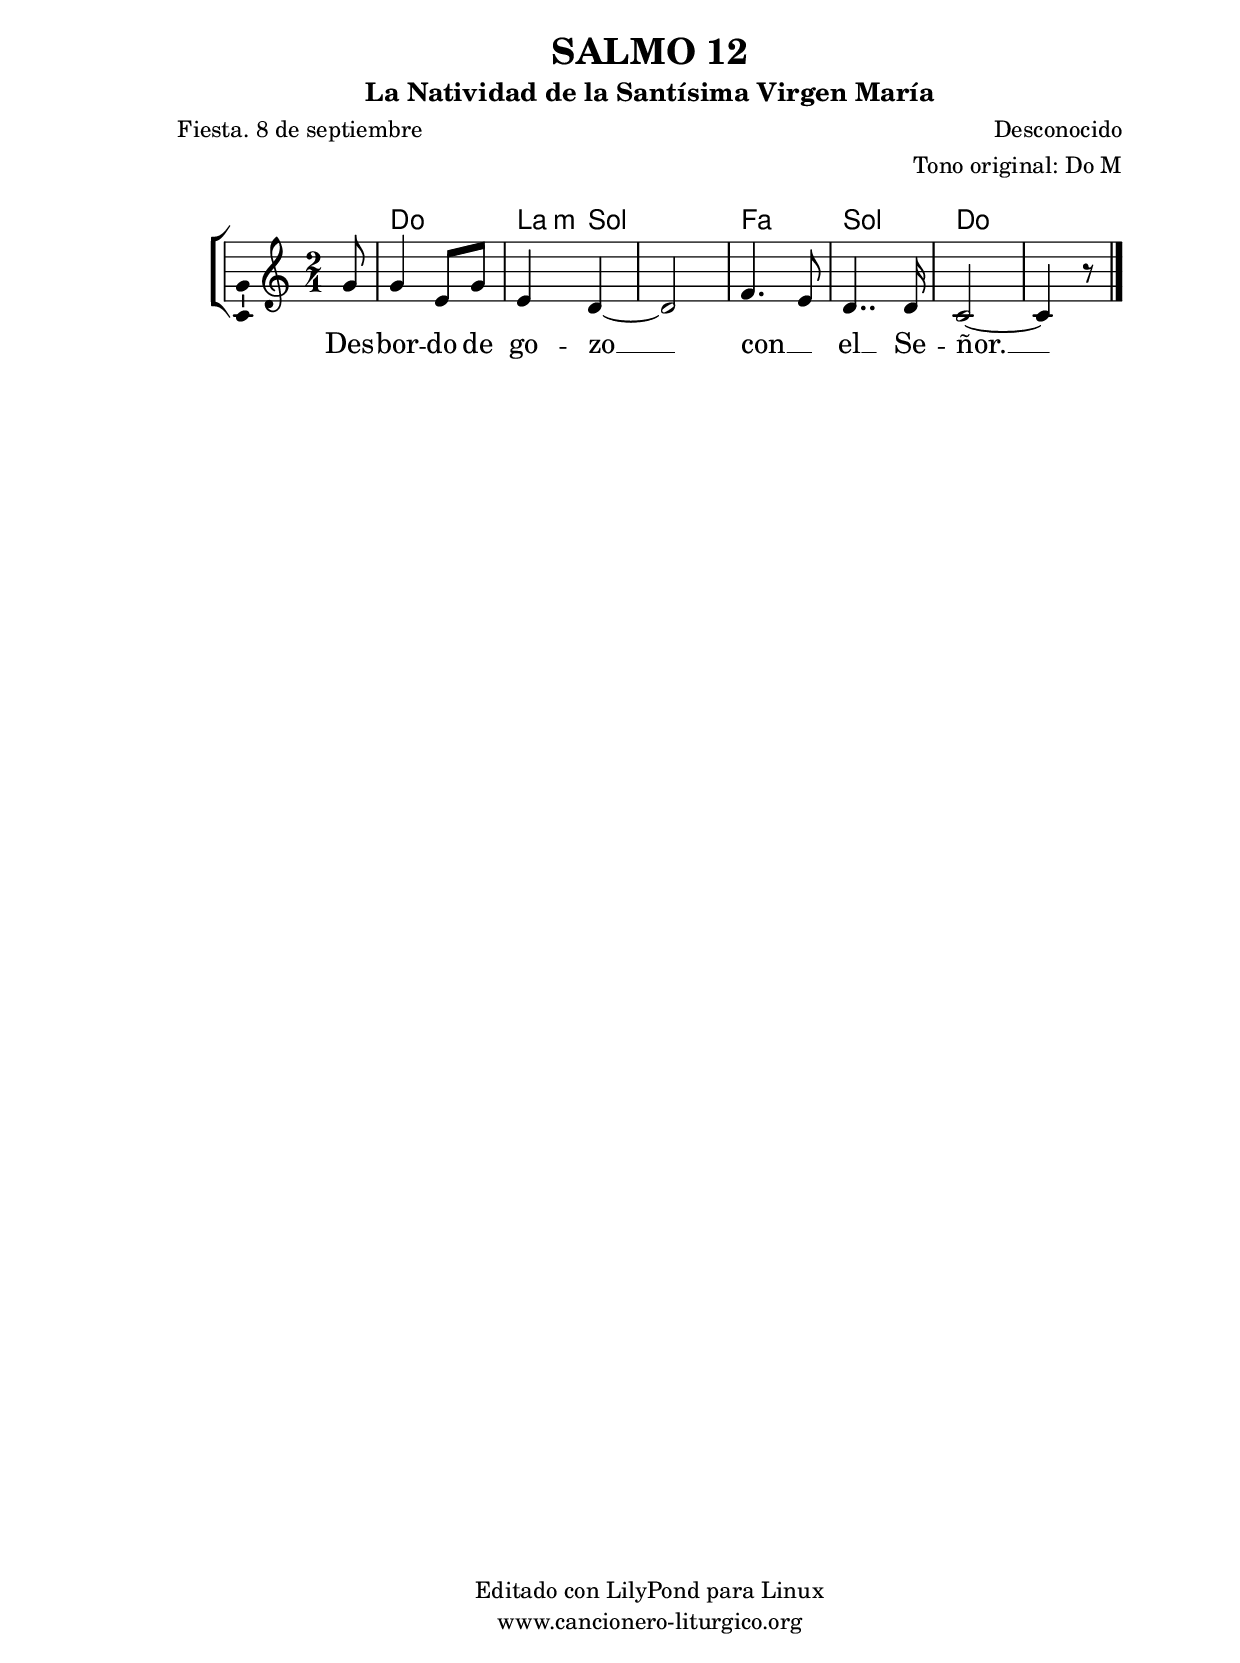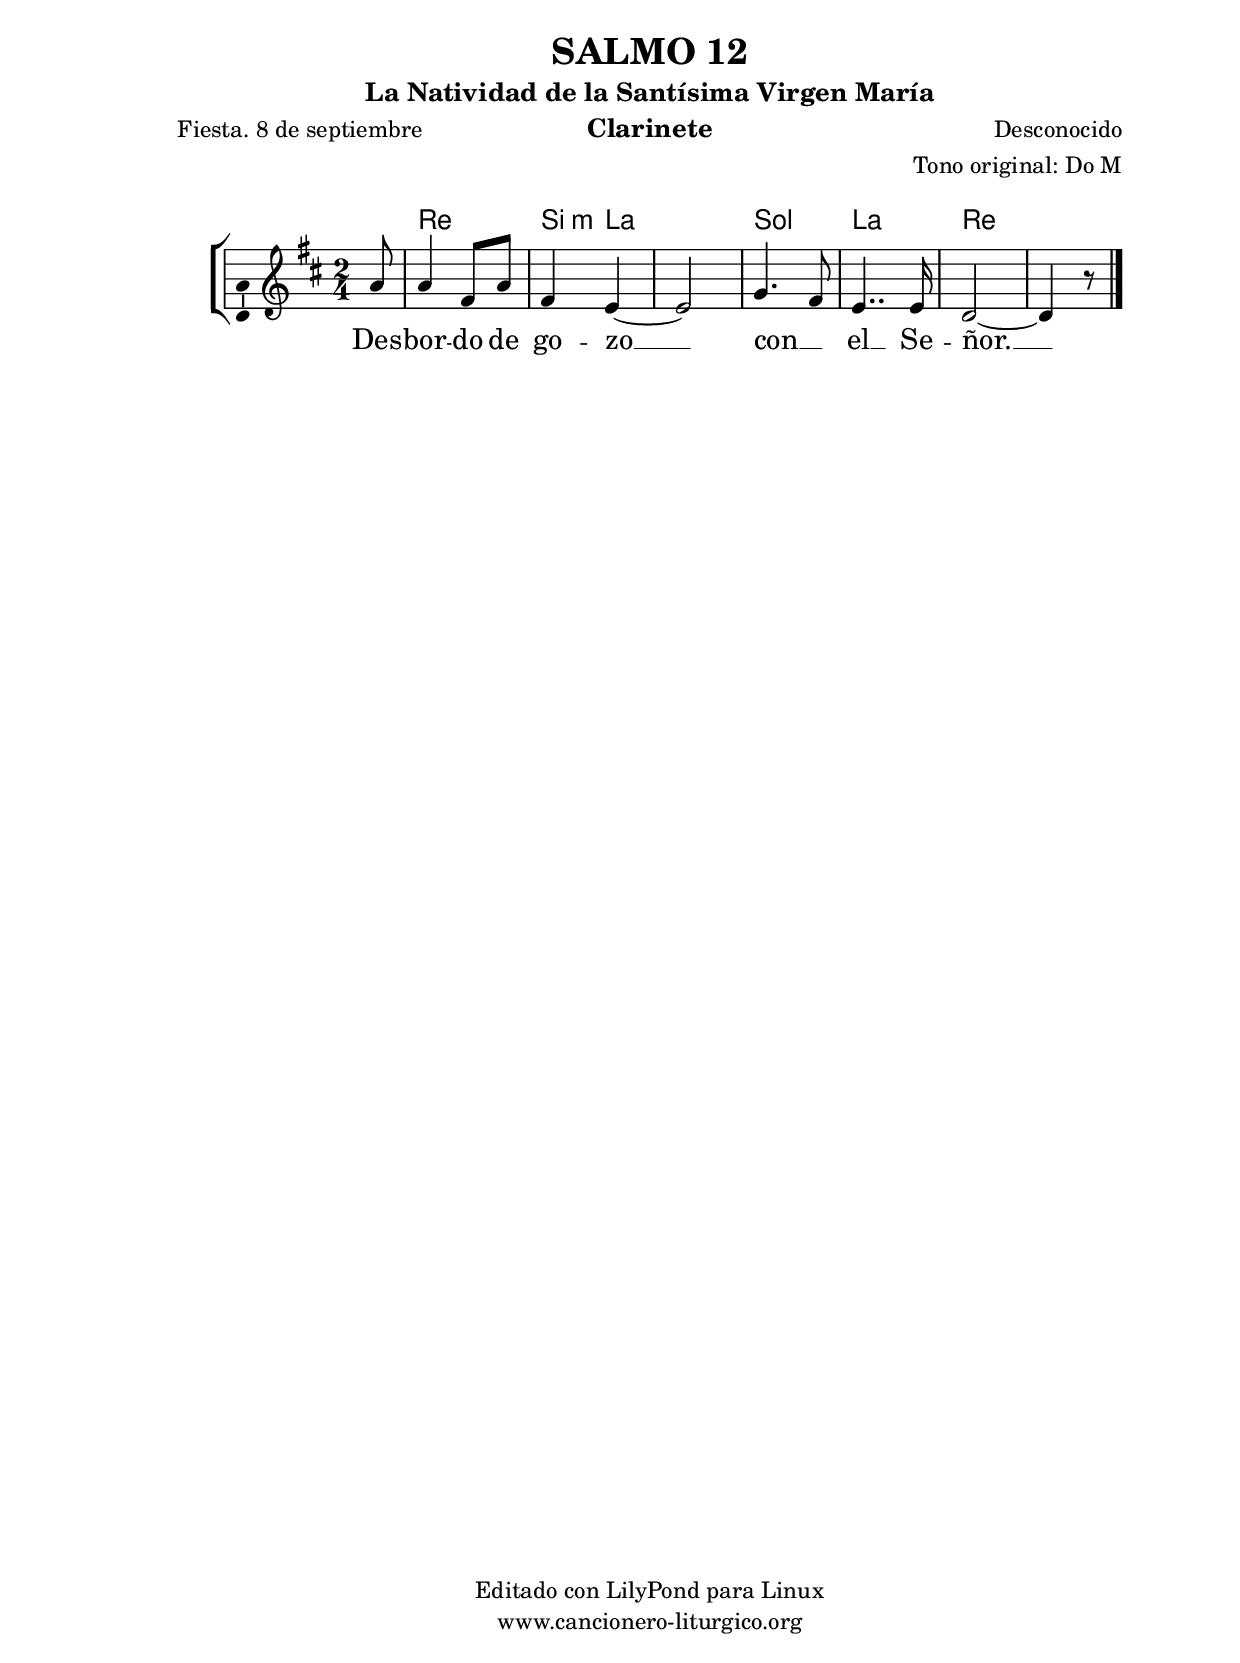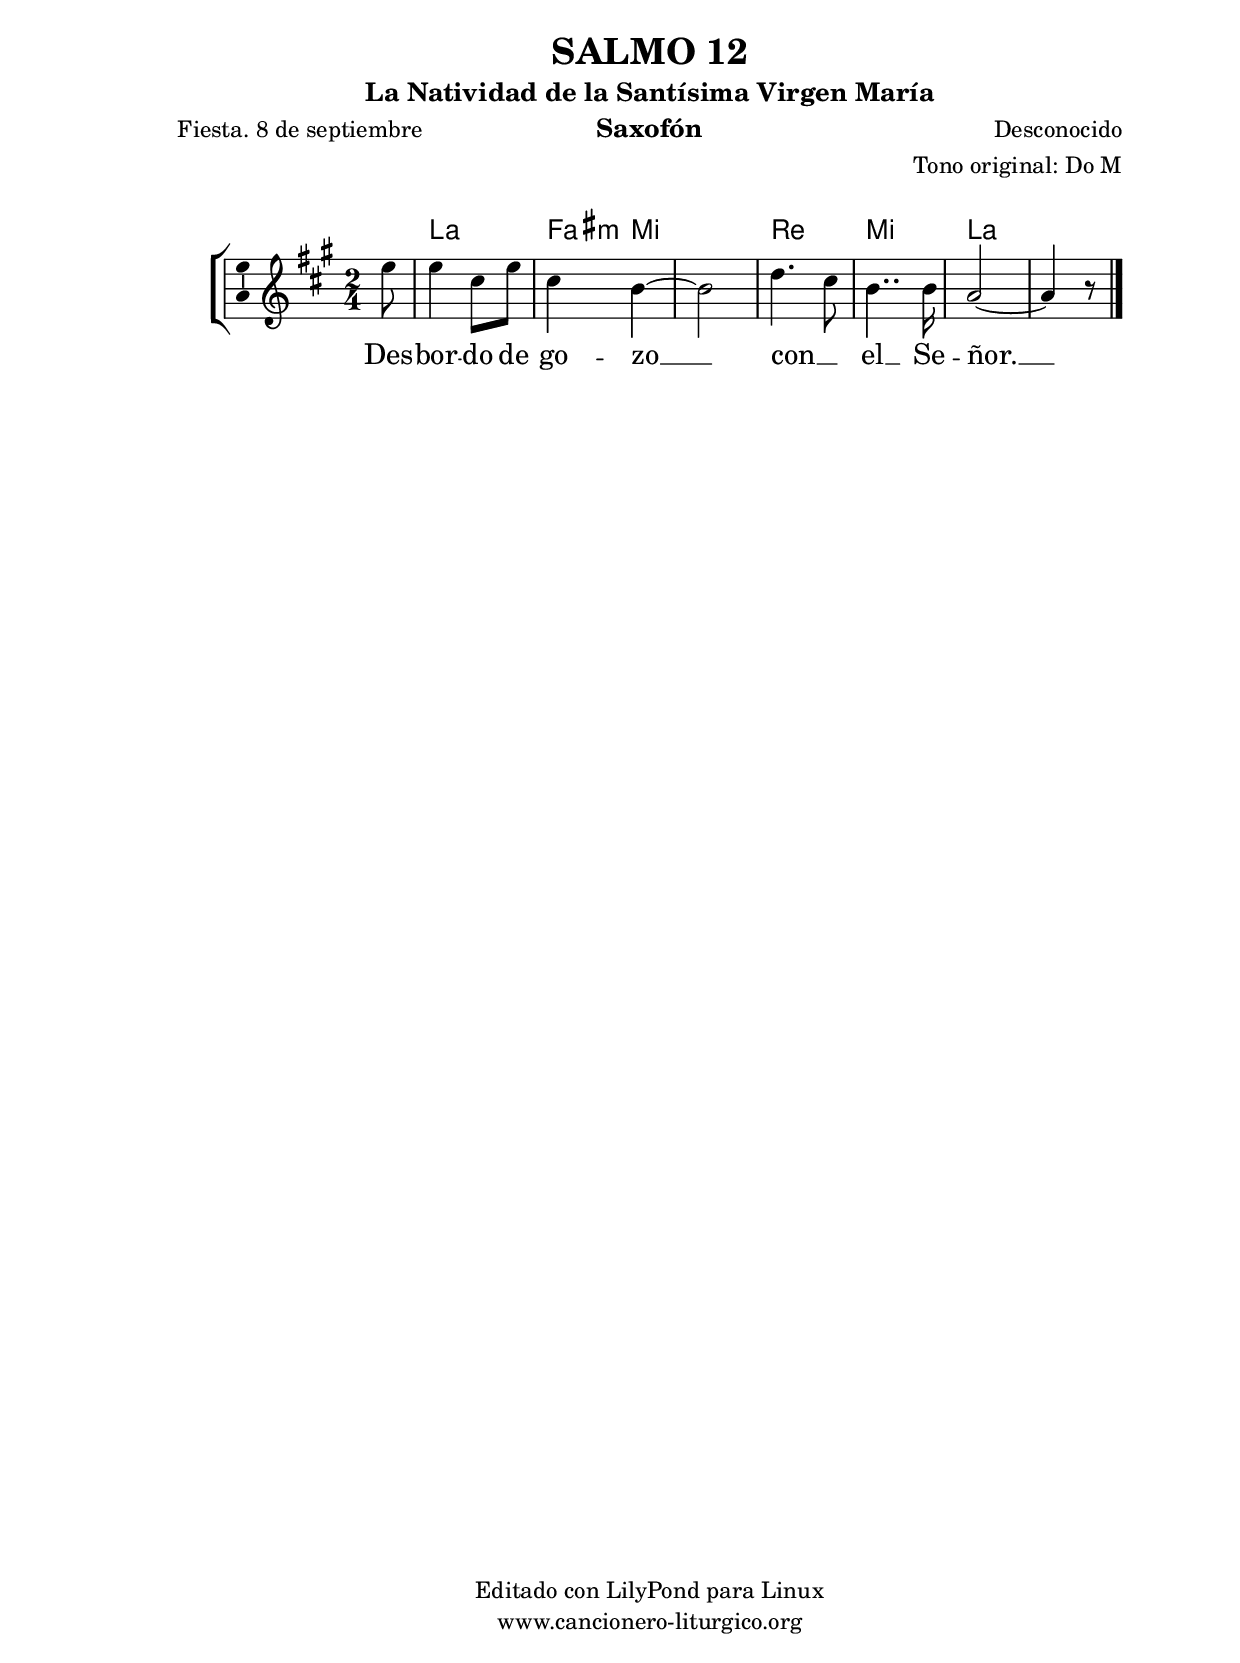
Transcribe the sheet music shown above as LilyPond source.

%
%para convertir .midi en .wav:
%timidity filename.midi -Ow -o finename.wav
%
%
%Para convertir de .wav a .mp3:
%lame -h -m j filename.wav
%
%
%para escuchar el midi:
%timidity nombrefichero.midi
%


%versión de lilypond para la que se ha escrito esta partitura:
\version "2.16.0"

	%Tamaño papel
	#(set-default-paper-size "a4")
	%Tamaño partitura
	#(set-global-staff-size 20)
	%No responde al pulsar sobre una nota
	#(ly:set-option 'point-and-click #f)

%parámetros del encabezamiento:
\header {
	title = "SALMO 12"
	subtitle = "La Natividad de la Santísima Virgen María"
	composer = "Desconocido"
	poet = "Fiesta. 8 de septiembre"
	meter = ""
%	arranger = "https://www.youtube.com/watch?v=0F4po_2kH9U"
	arranger = "Tono original: Do M"
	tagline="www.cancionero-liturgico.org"
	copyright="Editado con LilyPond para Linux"
	}

%parámetros asociados al papel:
\paper  {
	oddHeaderMarkup = \markup {\fill-line { \on-the-fly #not-first-page \fromproperty #'header:title \on-the-fly #not-first-page \fromproperty #'header:composer }}
	evenHeaderMarkup = \markup {\fill-line { \fromproperty #'header:composer \fromproperty #'header:title }}
	#(set-paper-size "a4")
	print-page-number = ##f
	first-page-number = 1
	print-first-page-number = ##f
%	head-separation = 3.0 \cm
	top-margin = 2.0 \cm
	bottom-margin = 0.5\cm
%%%	bottom-margin = -1.0\cm
	left-margin = 3.0 \cm
	line-width = 16.0 \cm 
	indent = 8\mm
	interscoreline = 2.\mm
	between-system-space = 15\mm
%	para que las partituras no llenen la hoja:
	ragged-bottom = ##t
%	idem para la última hoja:
	ragged-last-bottom = ##f
%	para que las partituras llenen el ancho del papel:
	ragged-last = ##f
	after-title-space = 2.5 \cm
%page-count=1
%system-count=8

	%Flexible Vertical Spacing
%	markup-markup-spacing =
%	#'((basic-distance . 15) (minimum-distance . 15) (padding . 3))
	markup-system-spacing =
	#'((basic-distance . 15) (minimum-distance . 15) (padding . 3))
	system-system-spacing =
	#'((basic-distance . 15) (minimum-distance . 15) (padding . 3))
	score-system-spacing =
	#'((basic-distance . 15) (minimum-distance . 15) (padding . 5))
%	top-system-spacing = % header
%	#'((basic-distance . 8) (minimum-distance . 0) (padding . 3))
%	top-markup-spacing =
%	#'((basic-distance . 20) (minimum-distance . 20) (padding . 3))
	last-bottom-spacing = % footer
	#'((basic-distance . 5) (minimum-distance . 5) (padding . 3))
%	score-markup-spacing =
%	#'((basic-distance . 16) (minimum-distance . 13) (padding . 3))

	}


%parámetros que afectan a toda la partitura:
global =  {
	%clave de sol (G):
	\clef G
	%armadura:
%	\transpose fis a
	\key c \major
	\tempo 4=80
	\set Score.tempoHideNote = ##t
	}


acordes = {
	\italianChords
	\chordmode {
%	\transpose fis a
{

s8
c2 a4:m g2. f2 g c2 c4 s8 %s8

	}
	}
}

melodia = 
%\transpose fis a
{
	\relative c''{
	\time 2/4

\partial8
g8
g4 e8 g
e4 d~
d2
f4. e8
d4.. d16
c2~
c4 r8 %s8


	\bar "|."
	}
	}


texto = \lyricmode {
Des -- bor -- do de go -- zo __
con __ _ el __ Se -- ñor. __
	}


acordesStaff = \context ChordNames = acordesStaff <<
	\set chordChanges = ##t
	\acordes
	>>


vozStaff = \context Voice = vozStaff
\with {\consists "Ambitus_engraver"}
<<
%	\set Staff.instrumentName = ""
%	\set Staff.shortInstrumentName = ""
%	\set Staff.midiInstrument = #"clarinet"
%	\set Staff.midiInstrument = #"cello"
%	\set Staff.midiInstrument = #"flute"
	\set Staff.midiInstrument = #"electric guitar (jazz)"
%	\set Staff.midiInstrument = #"english horn"
%	\set Staff.midiInstrument = #"violin"
%	\set Staff.midiInstrument = #"glockenspiel"
	\set Staff.midiMinimumVolume = #0.7
	\set Staff.midiMaximumVolume = #0.9
	\global
	\melodia
	>>


textoStaff = \context Lyrics = textoStaff <<
	\lyricsto vozStaff \texto
	>>

\book {
	\score {
		\context ChoirStaff {
			\override StaffGroup.SystemStartBracket #'collapse-height = #1
			\override Score.SystemStartBar #'collapse-height = #1
			<<
			\acordesStaff
			\vozStaff
			\textoStaff
			>>
			}
		\layout {
	    		\context {
				\Lyrics
				\override LyricText #'font-size = #2
				}
	   		 \context {
				\Score
				%fontSize = #3
				\override StaffSymbol #'staff-space = #(magstep +3)
				%\override Beam #'thickness = #0.55
				%\override SpacingSpanner #'spacing-increment = #1.0
				%\override Slur #'height-limit = #1.5
				}
			}
		}
	\score {
		\unfoldRepeats
		\context ChoirStaff {
			<<
			\acordesStaff
			\vozStaff
			>>
			}
		\midi {
	  		\context {
	  			\Score
				tempoWholesPerMinute = #(ly:make-moment 70 4)
				}
			}
		}
	}

%Partitura para clarinete
#(define output-suffix "C")
\book {
	\header{
		instrument = "Clarinete"
		}
	\score {
		\context ChoirStaff {
			\override StaffGroup.SystemStartBracket #'collapse-height = #1
			\override Score.SystemStartBar #'collapse-height = #1
\transpose c d
			<<
			\acordesStaff
			\vozStaff
			\textoStaff
			>>
			}
		\layout {
	    		\context {
				\Lyrics
				\override LyricText #'font-size = #2
				}
	   		 \context {
				\Score
				%fontSize = #3
				\override StaffSymbol #'staff-space = #(magstep +3)
				%\override Beam #'thickness = #0.55
				%\override SpacingSpanner #'spacing-increment = #1.0
				%\override Slur #'height-limit = #1.5
				}
			}
		}
	}

%Partitura para saxofón
#(define output-suffix "S")
\book {
	\header{
		instrument = "Saxofón"
		}
	\score {
		\context ChoirStaff {
			\override StaffGroup.SystemStartBracket #'collapse-height = #1
			\override Score.SystemStartBar #'collapse-height = #1
\transpose c a
			<<
			\acordesStaff
			\vozStaff
			\textoStaff
			>>
			}
		\layout {
	    		\context {
				\Lyrics
				\override LyricText #'font-size = #2
				}
	   		 \context {
				\Score
				%fontSize = #3
				\override StaffSymbol #'staff-space = #(magstep +3)
				%\override Beam #'thickness = #0.55
				%\override SpacingSpanner #'spacing-increment = #1.0
				%\override Slur #'height-limit = #1.5
				}
			}
		}
	}

